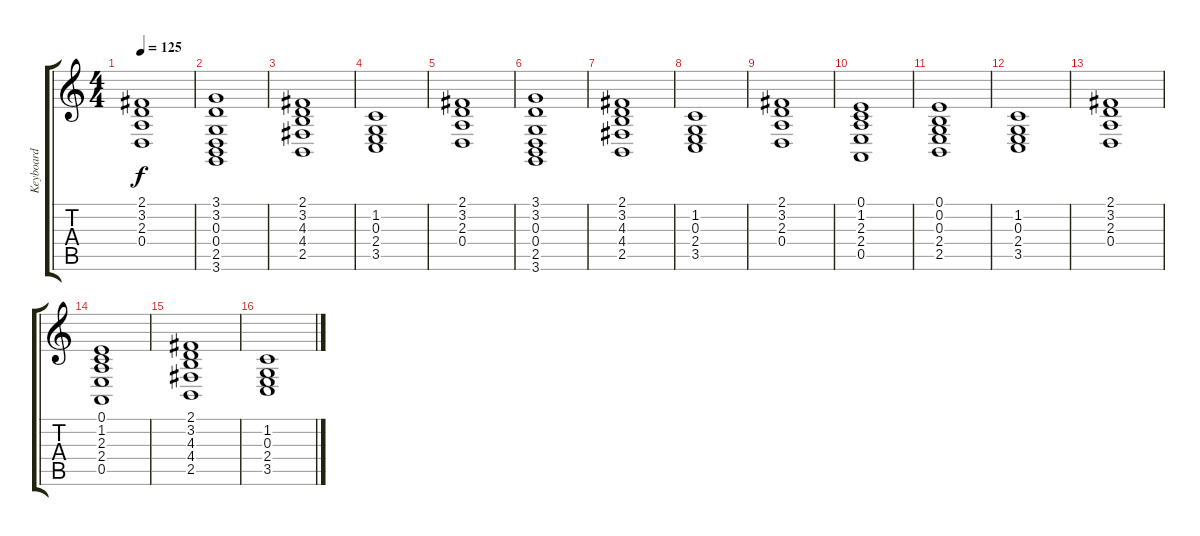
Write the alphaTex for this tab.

\track ("Keyboard" "Keyboard") {instrument stringensemble1}
\staff {score tabs}
\tuning (E4 B3 G3 D3 A2 E2) {hide}
\ts (4 4)
\tempo 125
\clef g2
\ks c
(2.1 3.2 2.3 0.4).1{dy f} |
(3.1 3.2 0.3 0.4 2.5 3.6).1{volume 10} |
(2.1 3.2 4.3 4.4 2.5).1 |
(1.2 0.3 2.4 3.5).1 |
(2.1 3.2 2.3 0.4).1 |
(3.1 3.2 0.3 0.4 2.5 3.6).1{volume 10} |
(2.1 3.2 4.3 4.4 2.5).1 |
(1.2 0.3 2.4 3.5).1 |
(2.1 3.2 2.3 0.4).1 |
(0.1 1.2 2.3 2.4 0.5).1{volume 10} |
(0.1 0.2 0.3 2.4 2.5).1 |
(1.2 0.3 2.4 3.5).1 |
(2.1 3.2 2.3 0.4).1 |
(0.1 1.2 2.3 2.4 0.5).1{volume 10} |
(2.1 3.2 4.3 4.4 2.5).1 |
(1.2 0.3 2.4 3.5).1
